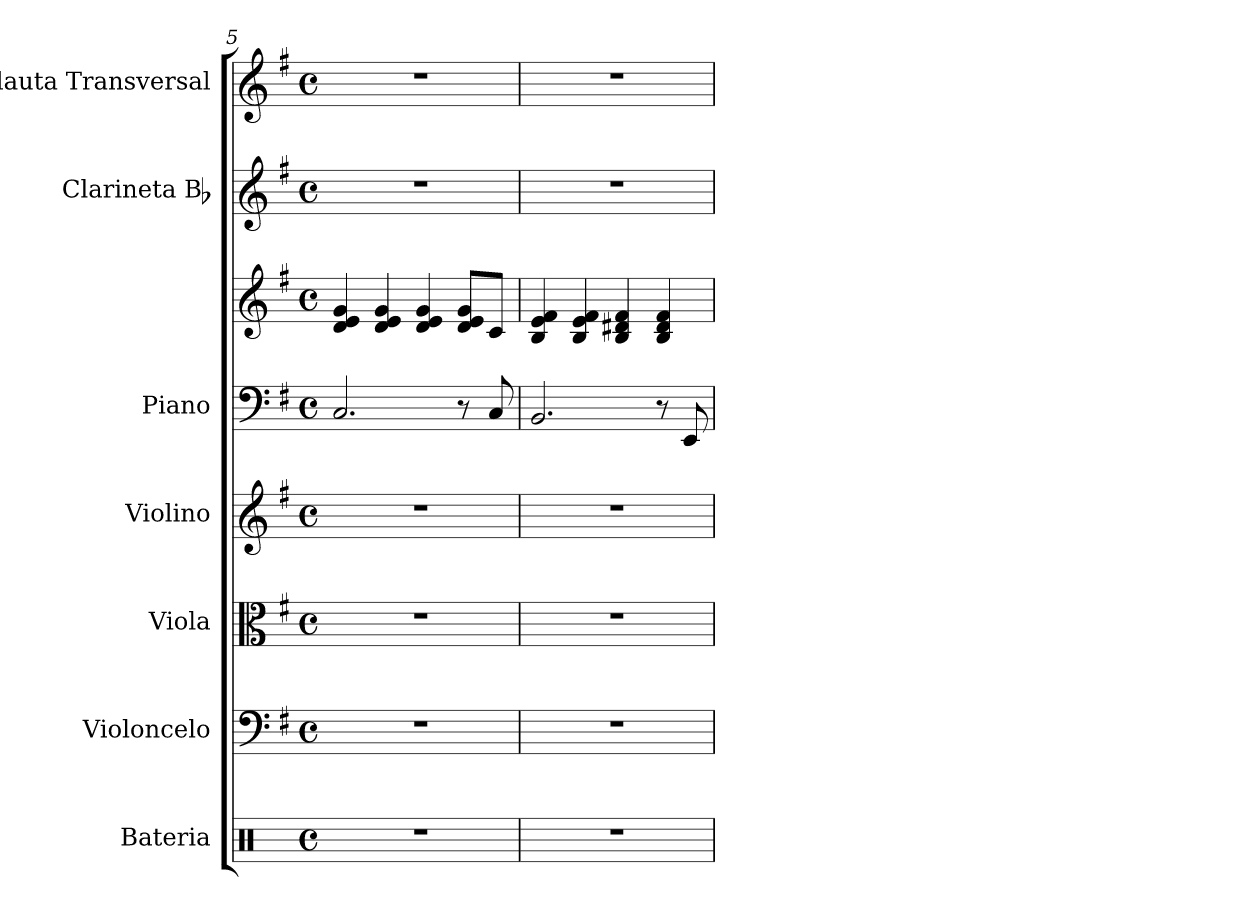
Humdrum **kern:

**kern	**kern	**kern	**kern	**kern	**kern	**kern	**kern
*part7	*part6	*part5	*part4	*part3	*part3	*part2	*part1
*staff8	*staff7	*staff6	*staff5	*staff4	*staff3	*staff2	*staff1
*I"Bateria	*I"Violoncelo	*I"Viola	*I"Violino	*I"Piano	*	*I"Clarineta Bb	*I"Flauta Transversal
*I'Bat.	*I'Vc.	*I'Vla	*I'Vln.	*I'Pno	*	*I'Cl. Bb	*I'Fl.
*clefX	*clefF4	*clefC3	*clefG2	*clefF4	*clefG2	*clefG2	*clefG2
*	*	*	*	*	*	*ITrd1c2	*
*k[]	*k[f#]	*k[f#]	*k[f#]	*k[f#]	*k[f#]	*k[b-]	*k[f#]
*M4/4	*M4/4	*M4/4	*M4/4	*M4/4	*M4/4	*M4/4	*M4/4
*met(c)	*met(c)	*met(c)	*met(c)	*met(c)	*met(c)	*met(c)	*met(c)
=5	=5	=5	=5	=5	=5	=5	=5
1r	1r	1r	1r	2.C/	4d/ 4e/ 4g/	1r	1r
.	.	.	.	.	4d/ 4e/ 4g/	.	.
.	.	.	.	.	4d/ 4e/ 4g/	.	.
.	.	.	.	8r	8d/ 8e/ 8g/L	.	.
.	.	.	.	8C/	8c/J	.	.
=6	=6	=6	=6	=6	=6	=6	=6
1r	1r	1r	1r	2.BB/	4B/ 4e/ 4f#/	1r	1r
.	.	.	.	.	4B/ 4e/ 4f#/	.	.
.	.	.	.	.	4B/ 4d#X/ 4f#/	.	.
.	.	.	.	8r	4B/ 4d#/ 4f#/	.	.
.	.	.	.	8EE/	.	.	.
=	=	=	=	=	=	=	=
*-	*-	*-	*-	*-	*-	*-	*-
